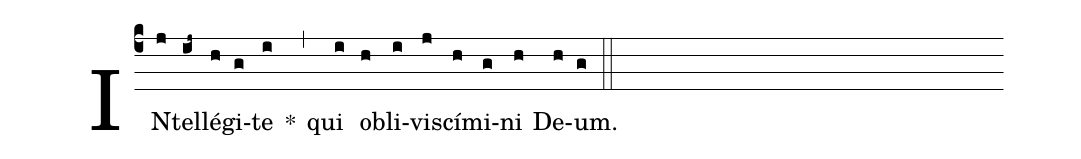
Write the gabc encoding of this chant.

%%
(c4)
IN(j)tel(ij~)lé(h)gi(g)te(i) *(,)
qui(i) ob(h)li(i)vi(j)scí(h)mi(g)ni(h) De(h)um.(g) (::)
